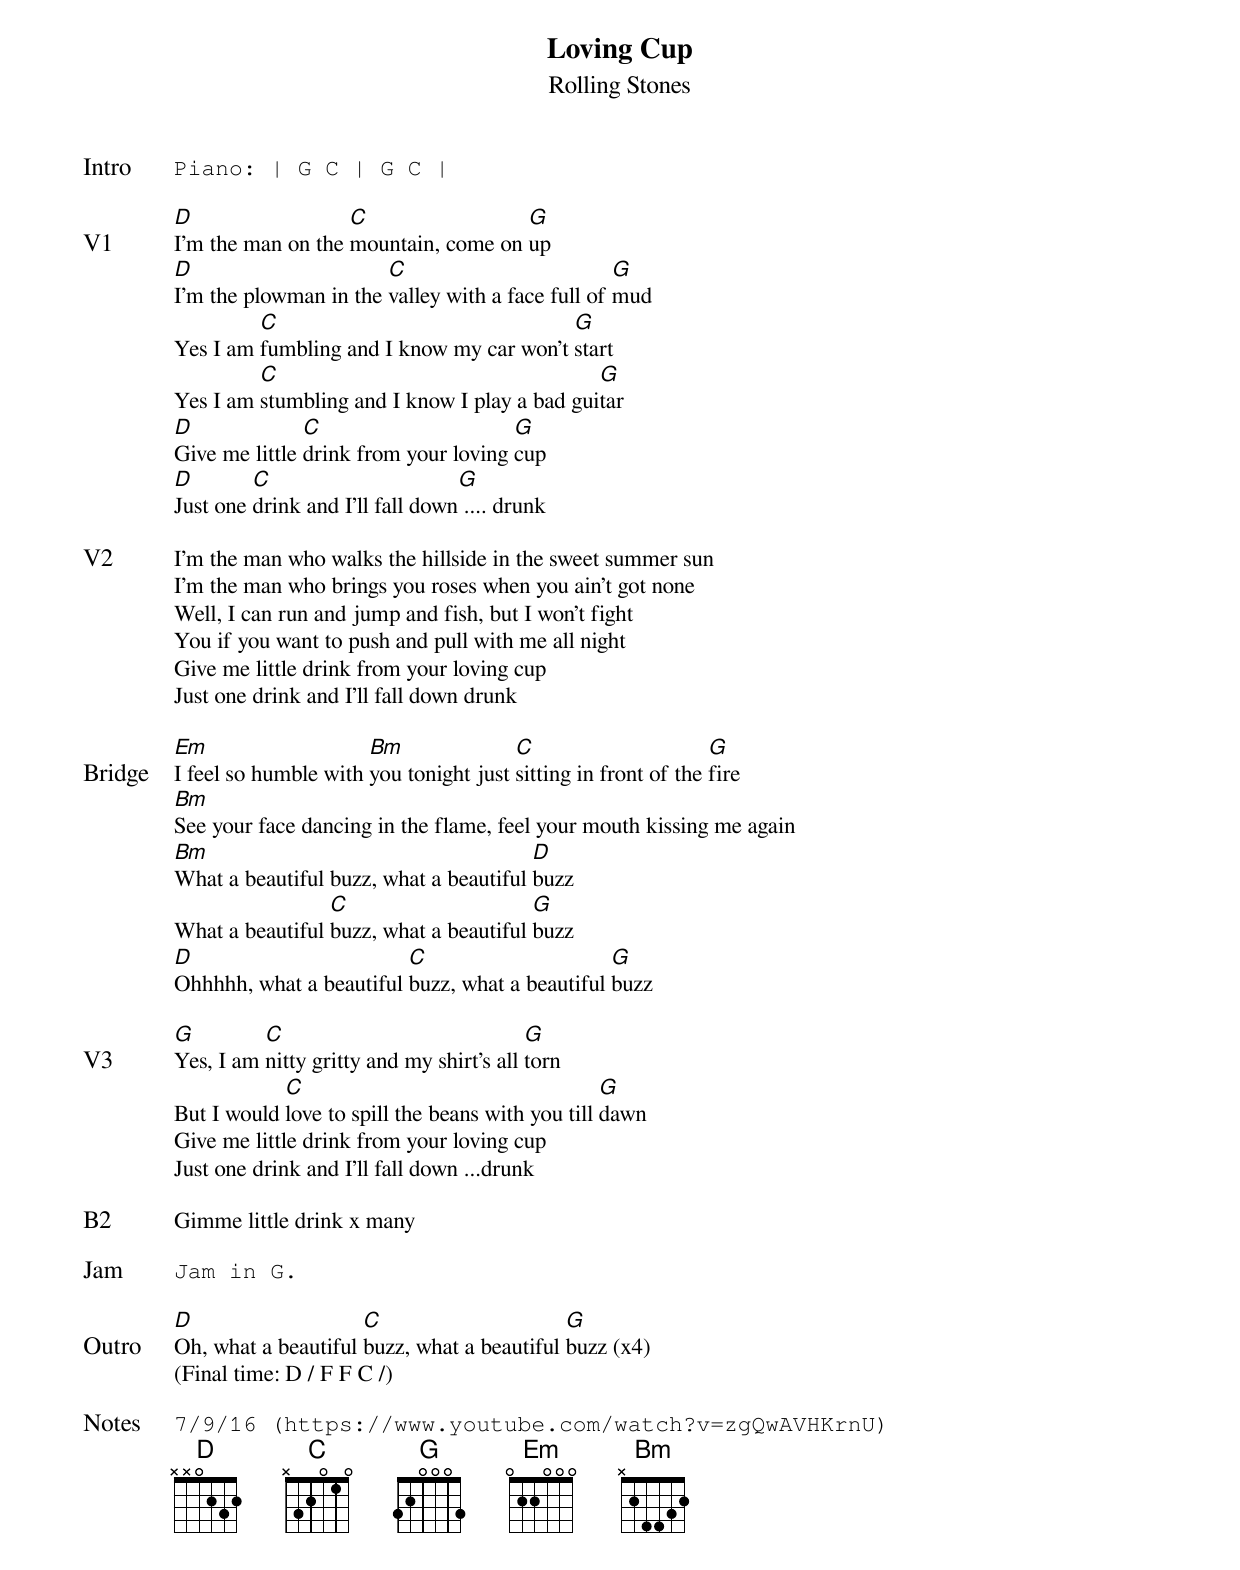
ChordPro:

{t:Loving Cup}
{st: Rolling Stones}
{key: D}
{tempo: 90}
{textsize: 11}
{tabsize: 11}

{sot: Intro}
Piano: | G C | G C |
{eot}

{sov: V1}
[D]I'm the man on the [C]mountain, come on [G]up
[D]I'm the plowman in the [C]valley with a face full of [G]mud
Yes I am [C]fumbling and I know my car won't [G]start
Yes I am [C]stumbling and I know I play a bad gui[G]tar
[D]Give me little [C]drink from your loving [G]cup
[D]Just one [C]drink and I'll fall down[G] .... drunk
{eov}

{sov: V2}
I'm the man who walks the hillside in the sweet summer sun
I'm the man who brings you roses when you ain't got none
Well, I can run and jump and fish, but I won't fight
You if you want to push and pull with me all night
Give me little drink from your loving cup
Just one drink and I'll fall down drunk
{eov}

{sov: Bridge}
[Em]I feel so humble with [Bm]you tonight just [C]sitting in front of the [G]fire
[Bm]See your face dancing in the flame, feel your mouth kissing me again
[Bm]What a beautiful buzz, what a beautiful [D]buzz
What a beautiful [C]buzz, what a beautiful [G]buzz
[D]Ohhhhh, what a beautiful [C]buzz, what a beautiful [G]buzz
{eov}

{sov: V3}
[G]Yes, I am [C]nitty gritty and my shirt's all [G]torn
But I would [C]love to spill the beans with you till [G]dawn
Give me little drink from your loving cup
Just one drink and I'll fall down ...drunk
{eov}

{sov: B2}
Gimme little drink x many
{eov}

{sot: Jam}
Jam in G.
{eot}

{sov: Outro}
[D]Oh, what a beautiful [C]buzz, what a beautiful [G]buzz (x4)
(Final time: D / F F C /)
{eov}

{sot: Notes}
7/9/16 (https://www.youtube.com/watch?v=zgQwAVHKrnU)
{eot}
